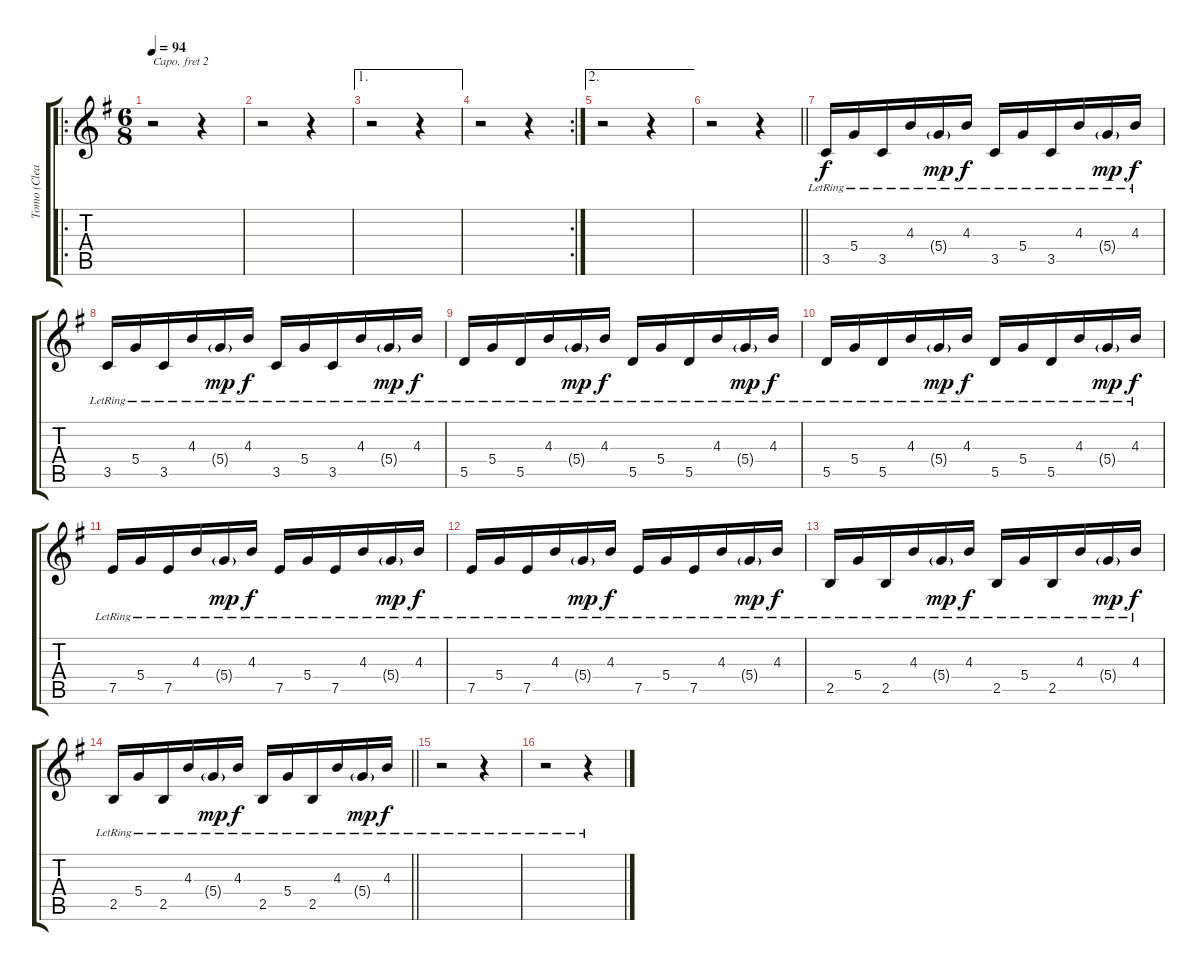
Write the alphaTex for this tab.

\track ("Tomo (Clean)" "Tomo (Clea") {instrument electricguitarclean}
\staff {score tabs}
\capo 2
\tuning (D4 A3 F3 C3 G2 D2) {hide}
\ro
\ts (6 8)
\tempo 94
\clef g2
\ks g
r.2{dy mf} r.4 |
r.2 r.4 |
\ae 1
r.2 r.4 |
\rc 2
r.2 r.4 |
\ae 2
r.2 r.4 |
\barLineRight lightlight
r.2 r.4 |
3.5{lr}.16{dy f} 5.4{lr}.16 3.5{lr}.16 4.3{lr}.16 5.4{g lr}.16{dy mp} 4.3{lr}.16{dy f} 3.5{lr}.16 5.4{lr}.16 3.5{lr}.16 4.3{lr}.16 5.4{g lr}.16{dy mp} 4.3{lr}.16{dy f} |
3.5{lr}.16 5.4{lr}.16 3.5{lr}.16 4.3{lr}.16 5.4{g lr}.16{dy mp} 4.3{lr}.16{dy f} 3.5{lr}.16 5.4{lr}.16 3.5{lr}.16 4.3{lr}.16 5.4{g lr}.16{dy mp} 4.3{lr}.16{dy f} |
5.5{lr}.16 5.4{lr}.16 5.5{lr}.16 4.3{lr}.16 5.4{g lr}.16{dy mp} 4.3{lr}.16{dy f} 5.5{lr}.16 5.4{lr}.16 5.5{lr}.16 4.3{lr}.16 5.4{g lr}.16{dy mp} 4.3{lr}.16{dy f} |
5.5{lr}.16 5.4{lr}.16 5.5{lr}.16 4.3{lr}.16 5.4{g lr}.16{dy mp} 4.3{lr}.16{dy f} 5.5{lr}.16 5.4{lr}.16 5.5{lr}.16 4.3{lr}.16 5.4{g lr}.16{dy mp} 4.3{lr}.16{dy f} |
7.5{lr}.16 5.4{lr}.16 7.5{lr}.16 4.3{lr}.16 5.4{g lr}.16{dy mp} 4.3{lr}.16{dy f} 7.5{lr}.16 5.4{lr}.16 7.5{lr}.16 4.3{lr}.16 5.4{g lr}.16{dy mp} 4.3{lr}.16{dy f} |
7.5{lr}.16 5.4{lr}.16 7.5{lr}.16 4.3{lr}.16 5.4{g lr}.16{dy mp} 4.3{lr}.16{dy f} 7.5{lr}.16 5.4{lr}.16 7.5{lr}.16 4.3{lr}.16 5.4{g lr}.16{dy mp} 4.3{lr}.16{dy f} |
2.5{lr}.16 5.4{lr}.16 2.5{lr}.16 4.3{lr}.16 5.4{g lr}.16{dy mp} 4.3{lr}.16{dy f} 2.5{lr}.16 5.4{lr}.16 2.5{lr}.16 4.3{lr}.16 5.4{g lr}.16{dy mp} 4.3{lr}.16{dy f} |
\barLineRight lightlight
2.5{lr}.16 5.4{lr}.16 2.5{lr}.16 4.3{lr}.16 5.4{g lr}.16{dy mp} 4.3{lr}.16{dy f} 2.5{lr}.16 5.4{lr}.16 2.5{lr}.16 4.3{lr}.16 5.4{g lr}.16{dy mp} 4.3{lr}.16{dy f} |
r.2 r.4 |
r.2 r.4
